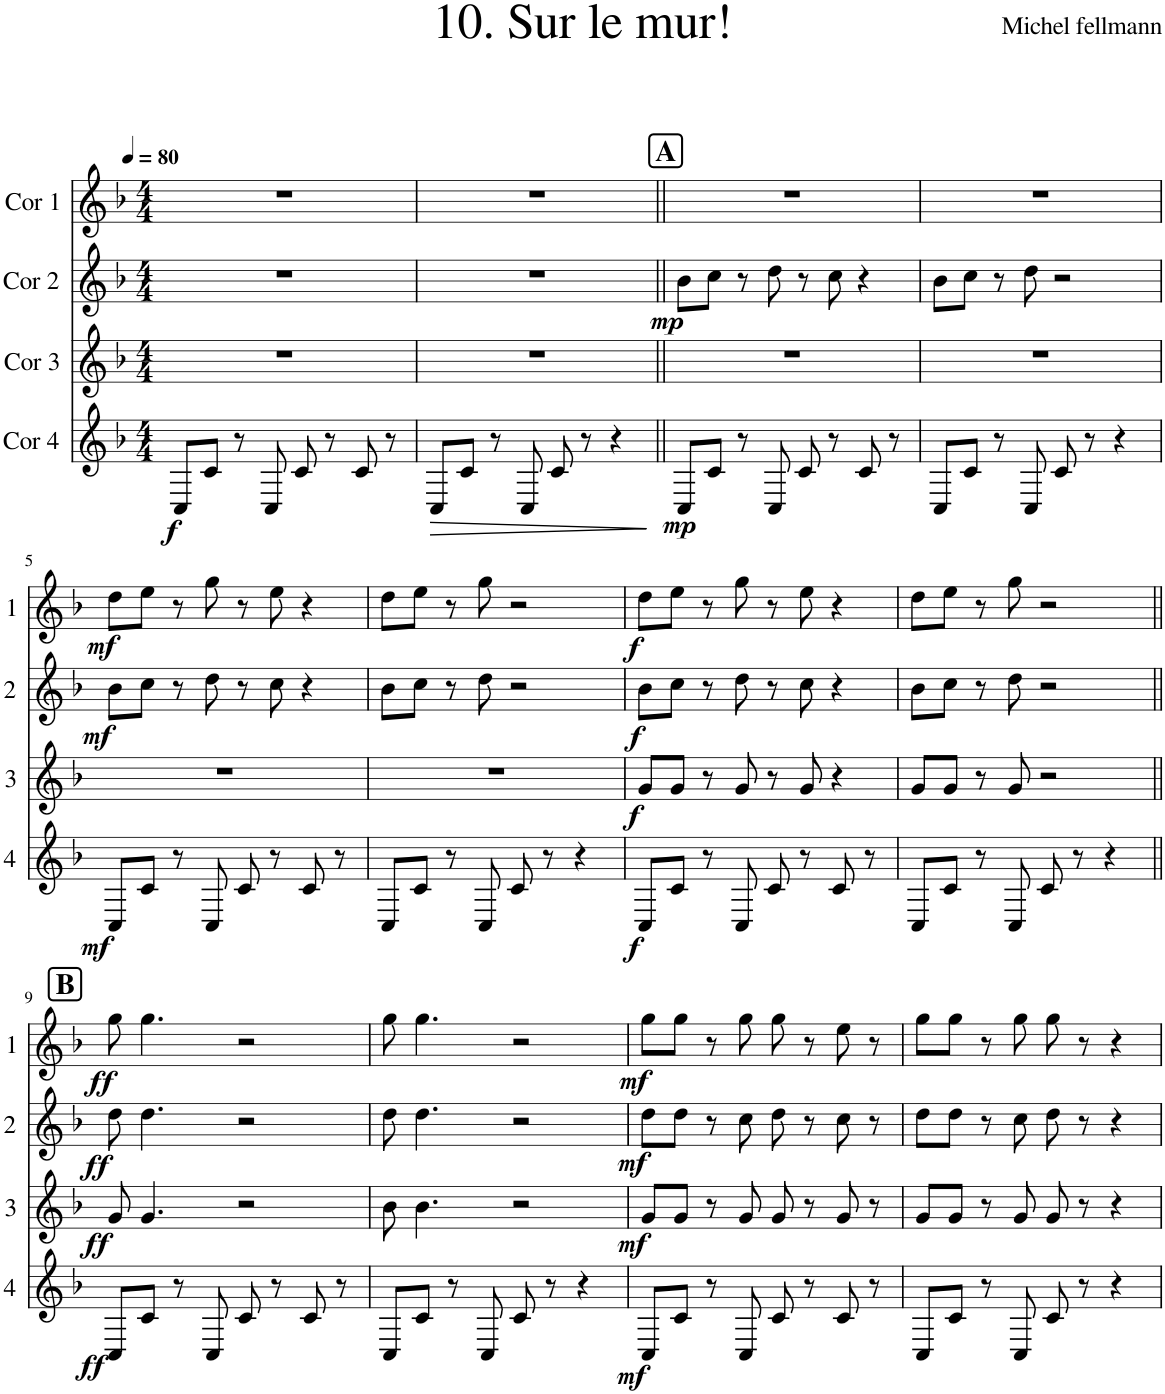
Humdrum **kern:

**kern	**dynam	**kern	**dynam	**kern	**dynam	**kern	**dynam
*part4	*part4	*part3	*part3	*part2	*part2	*part1	*part1
*staff4	*staff4	*staff3	*staff3	*staff2	*staff2	*staff1	*staff1
*I"Cor 4	*	*I"Cor 3	*	*I"Cor 2	*	*I"Cor 1	*
*clefG2	*	*clefG2	*	*clefG2	*	*clefG2	*
*Trd4c7	*	*Trd4c7	*	*Trd4c7	*	*Trd4c7	*
*k[b-]	*	*k[b-]	*	*k[b-]	*	*k[b-]	*
*M4/4	*	*M4/4	*	*M4/4	*	*M4/4	*
*MM80	*	*MM80	*	*MM80	*	*MM80	*
=1	=1	=1	=1	=1	=1	=1	=1
!	!LO:DY:b	!	!	!	!	!	!
8C/L	f	1r	.	1r	.	1r	.
8c/J	.	.	.	.	.	.	.
8r	.	.	.	.	.	.	.
8C/	.	.	.	.	.	.	.
8c/	.	.	.	.	.	.	.
8r	.	.	.	.	.	.	.
8c/	.	.	.	.	.	.	.
8r	.	.	.	.	.	.	.
=2	=2	=2	=2	=2	=2	=2	=2
!	!LO:HP:b	!	!	!	!LO:DY:b	!	!
8C/L	>	1r	.	1r	mp	1r	.
8c/J	.	.	.	.	.	.	.
8r	.	.	.	.	.	.	.
8C/	.	.	.	.	.	.	.
8c/	.	.	.	.	.	.	.
8r	.	.	.	.	.	.	.
4r	.	.	.	.	.	.	.
.	]	.	.	.	.	.	.
!!LO:REH:place=s1:a:B:cj:fs=14:t=A
=3||	=3||	=3||	=3||	=3||	=3||	=3||	=3||
!	!LO:DY:b	!	!	!	!	!	!
8C/L	mp	1r	.	8b-\L	.	1r	.
8c/J	.	.	.	8cc\J	.	.	.
8r	.	.	.	8r	.	.	.
8C/	.	.	.	8dd\	.	.	.
8c/	.	.	.	8r	.	.	.
8r	.	.	.	8cc\	.	.	.
8c/	.	.	.	4r	.	.	.
8r	.	.	.	.	.	.	.
=4	=4	=4	=4	=4	=4	=4	=4
8C/L	.	1r	.	8b-\L	.	1r	.
8c/J	.	.	.	8cc\J	.	.	.
8r	.	.	.	8r	.	.	.
8C/	.	.	.	8dd\	.	.	.
8c/	.	.	.	2r	.	.	.
8r	.	.	.	.	.	.	.
4r	.	.	.	.	.	.	.
!!LO:LB:g=z
=5	=5	=5	=5	=5	=5	=5	=5
!	!LO:DY:b	!	!	!	!LO:DY:b	!	!LO:DY:b
8C/L	mf	1r	.	8b-\L	mf	8dd\L	mf
8c/J	.	.	.	8cc\J	.	8ee\J	.
8r	.	.	.	8r	.	8r	.
8C/	.	.	.	8dd\	.	8gg\	.
8c/	.	.	.	8r	.	8r	.
8r	.	.	.	8cc\	.	8ee\	.
8c/	.	.	.	4r	.	4r	.
8r	.	.	.	.	.	.	.
=6	=6	=6	=6	=6	=6	=6	=6
8C/L	.	1r	.	8b-\L	.	8dd\L	.
8c/J	.	.	.	8cc\J	.	8ee\J	.
8r	.	.	.	8r	.	8r	.
8C/	.	.	.	8dd\	.	8gg\	.
8c/	.	.	.	2r	.	2r	.
8r	.	.	.	.	.	.	.
4r	.	.	.	.	.	.	.
=7	=7	=7	=7	=7	=7	=7	=7
!	!LO:DY:b	!	!LO:DY:b	!	!LO:DY:b	!	!LO:DY:b
8C/L	f	8g/L	f	8b-\L	f	8dd\L	f
8c/J	.	8g/J	.	8cc\J	.	8ee\J	.
8r	.	8r	.	8r	.	8r	.
8C/	.	8g/	.	8dd\	.	8gg\	.
8c/	.	8r	.	8r	.	8r	.
8r	.	8g/	.	8cc\	.	8ee\	.
8c/	.	4r	.	4r	.	4r	.
8r	.	.	.	.	.	.	.
=8	=8	=8	=8	=8	=8	=8	=8
8C/L	.	8g/L	.	8b-\L	.	8dd\L	.
8c/J	.	8g/J	.	8cc\J	.	8ee\J	.
8r	.	8r	.	8r	.	8r	.
8C/	.	8g/	.	8dd\	.	8gg\	.
8c/	.	2r	.	2r	.	2r	.
8r	.	.	.	.	.	.	.
4r	.	.	.	.	.	.	.
!!LO:LB:g=z
!!LO:REH:place=s1:a:B:cj:fs=14:t=B
=9||	=9||	=9||	=9||	=9||	=9||	=9||	=9||
!	!LO:DY:b	!	!LO:DY:b	!	!LO:DY:b	!	!LO:DY:b
8C/L	ff	8g/	ff	8dd\	ff	8gg\	ff
8c/J	.	4.g/	.	4.dd\	.	4.gg\	.
8r	.	.	.	.	.	.	.
8C/	.	.	.	.	.	.	.
8c/	.	2r	.	2r	.	2r	.
8r	.	.	.	.	.	.	.
8c/	.	.	.	.	.	.	.
8r	.	.	.	.	.	.	.
=10	=10	=10	=10	=10	=10	=10	=10
8C/L	.	8b-\	.	8dd\	.	8gg\	.
8c/J	.	4.b-\	.	4.dd\	.	4.gg\	.
8r	.	.	.	.	.	.	.
8C/	.	.	.	.	.	.	.
8c/	.	2r	.	2r	.	2r	.
8r	.	.	.	.	.	.	.
4r	.	.	.	.	.	.	.
=11	=11	=11	=11	=11	=11	=11	=11
!	!LO:DY:b	!	!LO:DY:b	!	!LO:DY:b	!	!LO:DY:b
8C/L	mf	8g/L	mf	8dd\L	mf	8gg\L	mf
8c/J	.	8g/J	.	8dd\J	.	8gg\J	.
8r	.	8r	.	8r	.	8r	.
8C/	.	8g/	.	8cc\	.	8gg\	.
8c/	.	8g/	.	8dd\	.	8gg\	.
8r	.	8r	.	8r	.	8r	.
8c/	.	8g/	.	8cc\	.	8ee\	.
8r	.	8r	.	8r	.	8r	.
=12	=12	=12	=12	=12	=12	=12	=12
8C/L	.	8g/L	.	8dd\L	.	8gg\L	.
8c/J	.	8g/J	.	8dd\J	.	8gg\J	.
8r	.	8r	.	8r	.	8r	.
8C/	.	8g/	.	8cc\	.	8gg\	.
8c/	.	8g/	.	8dd\	.	8gg\	.
8r	.	8r	.	8r	.	8r	.
4r	.	4r	.	4r	.	4r	.
=	=	=	=	=	=	=	=
*-	*-	*-	*-	*-	*-	*-	*-
